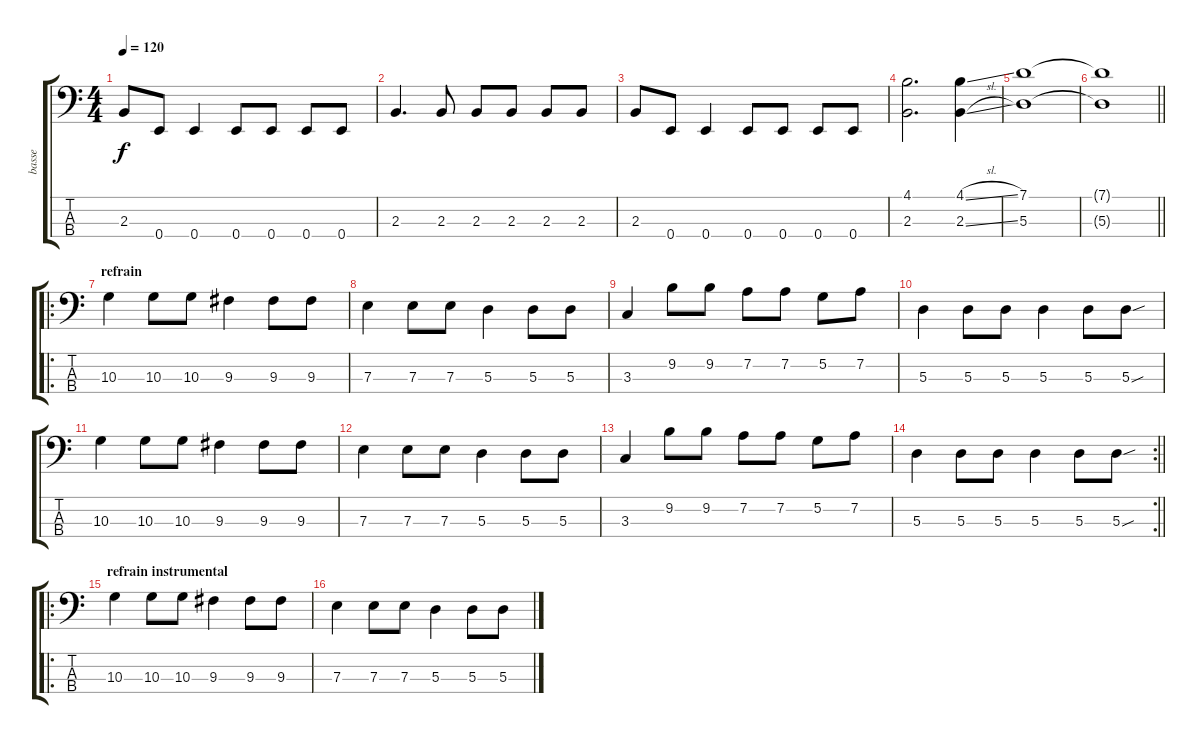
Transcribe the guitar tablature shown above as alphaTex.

\track ("basse" "basse") {instrument electricbassfinger}
\staff {score tabs}
\tuning (G2 D2 A1 E1) {hide}
\ts (4 4)
\tempo 120
\clef f4
\ks c
2.3.8{dy f} 0.4.8 0.4.4 0.4.8 0.4.8 0.4.8 0.4.8 |
2.3.4{d} 2.3.8 2.3.8 2.3.8 2.3.8 2.3.8 |
2.3.8 0.4.8 0.4.4 0.4.8 0.4.8 0.4.8 0.4.8 |
(4.1 2.3).2{d} (4.1{sl} 2.3{sl}).4 |
(7.1 5.3).1 |
\barLineRight lightlight
(7.1{t} 5.3{t}).1 |
\ro
\section ("" "refrain")
10.3.4 10.3.8 10.3.8 9.3.4 9.3.8 9.3.8 |
7.3.4 7.3.8 7.3.8 5.3.4 5.3.8 5.3.8 |
3.3.4 9.2.8 9.2.8 7.2.8 7.2.8 5.2.8 7.2.8 |
5.3.4 5.3.8 5.3.8 5.3.4 5.3.8 5.3{sou}.8 |
10.3.4 10.3.8 10.3.8 9.3.4 9.3.8 9.3.8 |
7.3.4 7.3.8 7.3.8 5.3.4 5.3.8 5.3.8 |
3.3.4 9.2.8 9.2.8 7.2.8 7.2.8 5.2.8 7.2.8 |
\rc 2
\barLineRight lightlight
5.3.4 5.3.8 5.3.8 5.3.4 5.3.8 5.3{sou}.8 |
\ro
\section ("" "refrain instrumental")
10.3.4 10.3.8 10.3.8 9.3.4 9.3.8 9.3.8 |
7.3.4 7.3.8 7.3.8 5.3.4 5.3.8 5.3.8
